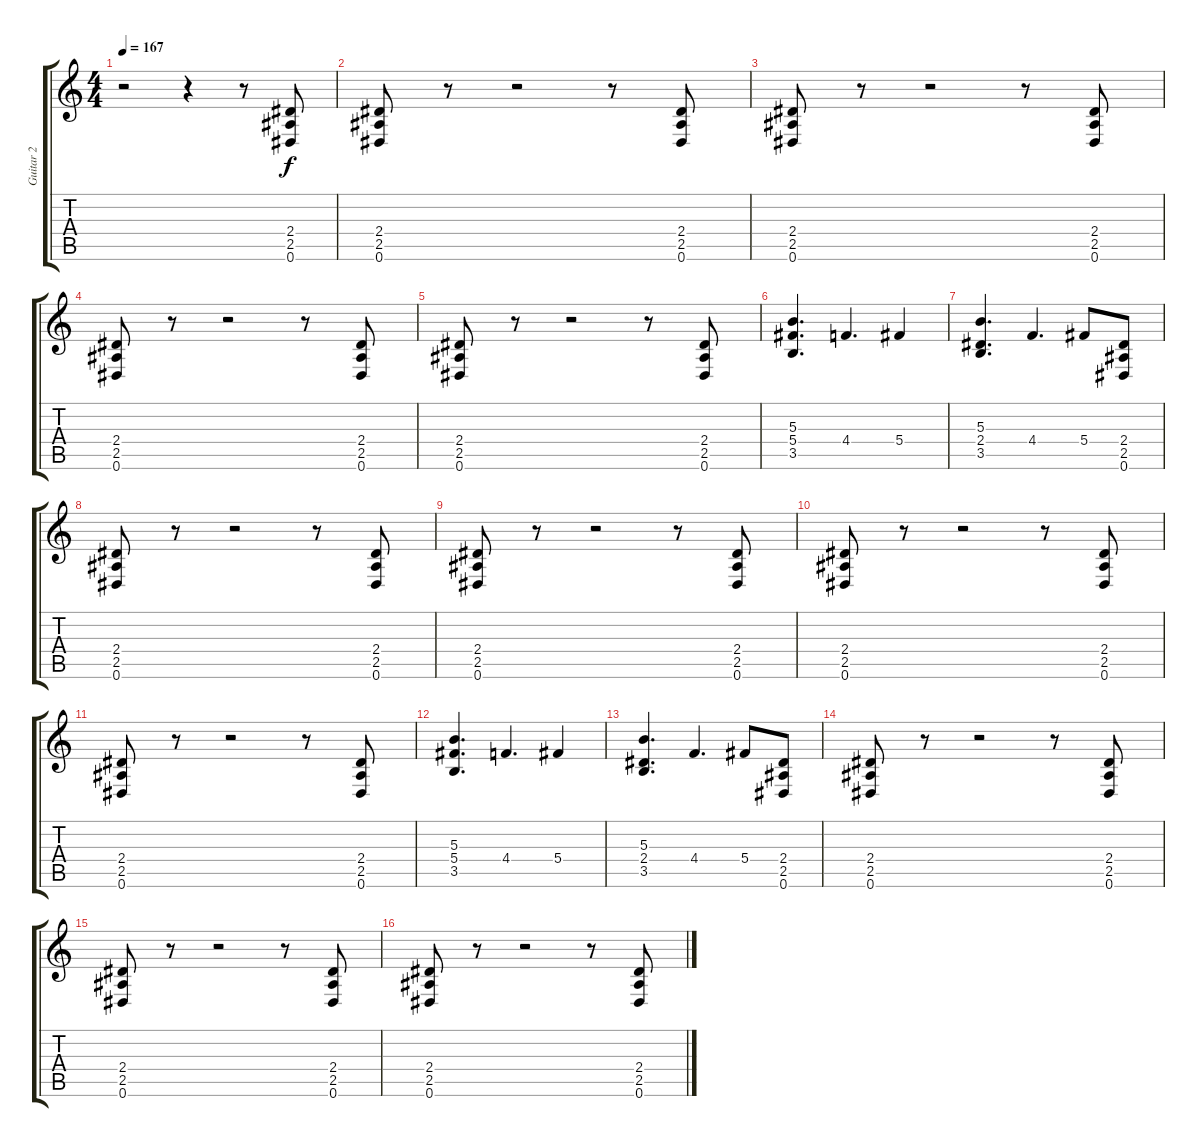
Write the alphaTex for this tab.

\track ("Guitar 2" "Guitar 2") {instrument distortionguitar}
\staff {score tabs}
\tuning (Eb4 Bb3 Gb3 Db3 Ab2 Eb2) {hide}
\ts (4 4)
\tempo 167
\clef g2
\ks c
r.2{dy f instrument distortionguitar} r.4 r.8 (2.4 2.5 0.6).8 |
(2.4 2.5 0.6).8 r.8 r.2 r.8 (2.4 2.5 0.6).8 |
(2.4 2.5 0.6).8 r.8 r.2 r.8 (2.4 2.5 0.6).8 |
(2.4 2.5 0.6).8 r.8 r.2 r.8 (2.4 2.5 0.6).8 |
(2.4 2.5 0.6).8 r.8 r.2 r.8 (2.4 2.5 0.6).8 |
(5.3 5.4 3.5).4{d} 4.4.4{d} 5.4.4 |
(5.3 2.4 3.5).4{d} 4.4.4{d} 5.4.8 (2.4 2.5 0.6).8 |
(2.4 2.5 0.6).8 r.8 r.2 r.8 (2.4 2.5 0.6).8 |
(2.4 2.5 0.6).8 r.8 r.2 r.8 (2.4 2.5 0.6).8 |
(2.4 2.5 0.6).8 r.8 r.2 r.8 (2.4 2.5 0.6).8 |
(2.4 2.5 0.6).8 r.8 r.2 r.8 (2.4 2.5 0.6).8 |
(5.3 5.4 3.5).4{d} 4.4.4{d} 5.4.4 |
(5.3 2.4 3.5).4{d} 4.4.4{d} 5.4.8 (2.4 2.5 0.6).8 |
(2.4 2.5 0.6).8 r.8 r.2 r.8 (2.4 2.5 0.6).8 |
(2.4 2.5 0.6).8 r.8 r.2 r.8 (2.4 2.5 0.6).8 |
(2.4 2.5 0.6).8 r.8 r.2 r.8 (2.4 2.5 0.6).8
